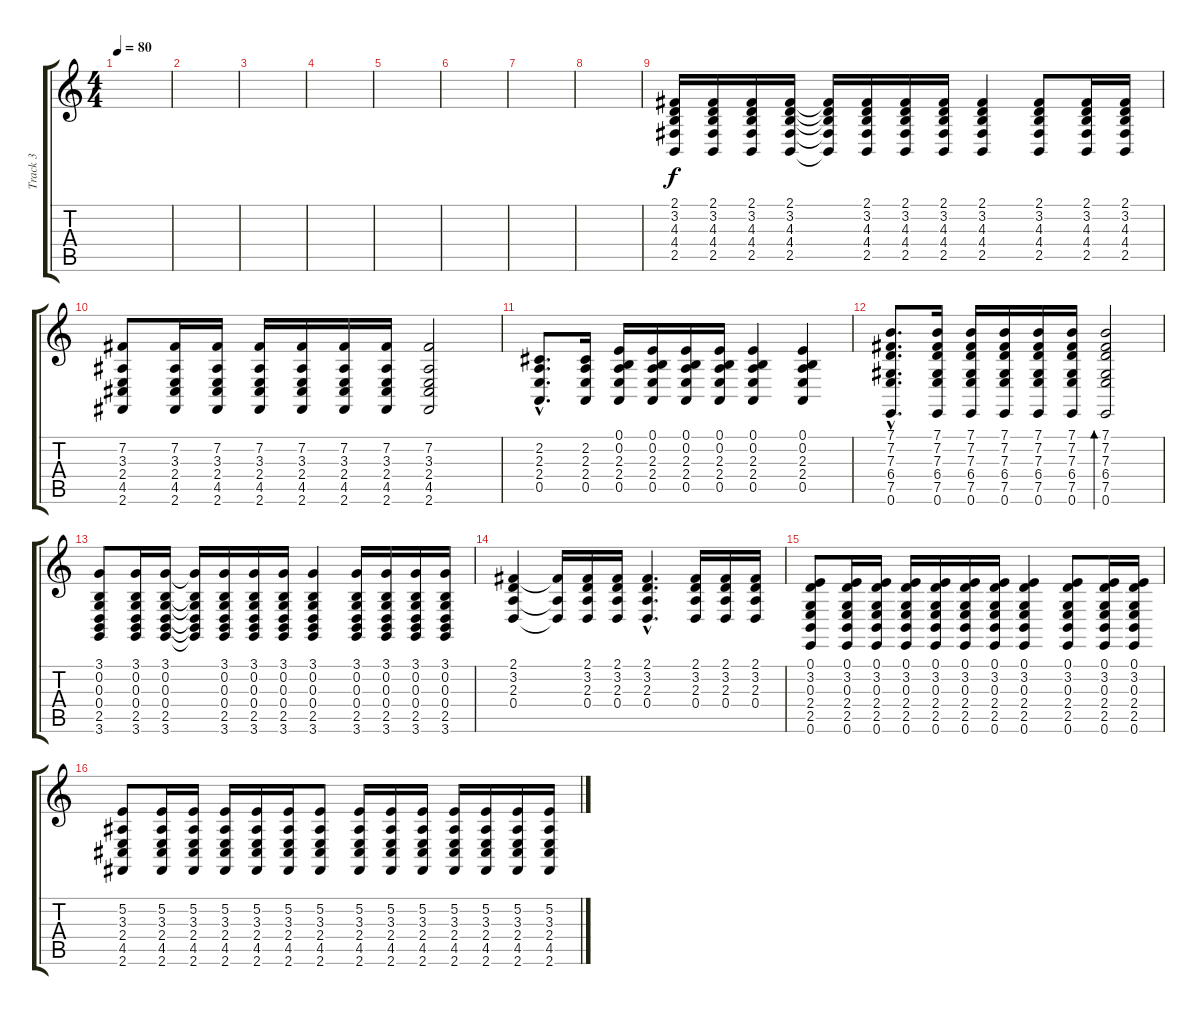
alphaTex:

\track ("Track 3" "Track 3") {instrument pad3polysynth}
\staff {score tabs}
\tuning (E4 B3 G3 D3 A2 E2) {hide}
\ts (4 4)
\tempo 80
\clef g2
\ks c
|
|
|
|
|
|
|
|
(2.1 3.2 4.3 4.4 2.5).16 (2.1 3.2 4.3 4.4 2.5).16 (2.1 3.2 4.3 4.4 2.5).16 (2.1 3.2 4.3 4.4 2.5).16 (2.1{t} 3.2{t} 4.3{t} 4.4{t} 2.5{t}).16 (2.1 3.2 4.3 4.4 2.5).16 (2.1 3.2 4.3 4.4 2.5).16 (2.1 3.2 4.3 4.4 2.5).16 (2.1 3.2 4.3 4.4 2.5).4 (2.1 3.2 4.3 4.4 2.5).8 (2.1 3.2 4.3 4.4 2.5).16 (2.1 3.2 4.3 4.4 2.5).16 |
(7.2 3.3 2.4 4.5 2.6).8 (7.2 3.3 2.4 4.5 2.6).16 (7.2 3.3 2.4 4.5 2.6).16 (7.2 3.3 2.4 4.5 2.6).16 (7.2 3.3 2.4 4.5 2.6).16 (7.2 3.3 2.4 4.5 2.6).16 (7.2 3.3 2.4 4.5 2.6).16 (7.2 3.3 2.4 4.5 2.6).2 |
(2.2{hac} 2.3{hac} 2.4{hac} 0.5{hac}).8{d} (2.2 2.3 2.4 0.5).16 (0.1 0.2 2.3 2.4 0.5).16 (0.1 0.2 2.3 2.4 0.5).16 (0.1 0.2 2.3 2.4 0.5).16 (0.1 0.2 2.3 2.4 0.5).16 (0.1 0.2 2.3 2.4 0.5).4 (0.1 0.2 2.3 2.4 0.5).4 |
(7.1{hac} 7.2{hac} 7.3{hac} 6.4{hac} 7.5{hac} 0.6{hac}).8{d} (7.1 7.2 7.3 6.4 7.5 0.6).16 (7.1 7.2 7.3 6.4 7.5 0.6).16 (7.1 7.2 7.3 6.4 7.5 0.6).16 (7.1 7.2 7.3 6.4 7.5 0.6).16 (7.1 7.2 7.3 6.4 7.5 0.6).16 (7.1 7.2 7.3 6.4 7.5 0.6).2{bd 120} |
(3.1 0.2 0.3 0.4 2.5 3.6).8 (3.1 0.2 0.3 0.4 2.5 3.6).16 (3.1 0.2 0.3 0.4 2.5 3.6).16 (3.1{t} 0.2{t} 0.3{t} 0.4{t} 2.5{t} 3.6{t}).16 (3.1 0.2 0.3 0.4 2.5 3.6).16 (3.1 0.2 0.3 0.4 2.5 3.6).16 (3.1 0.2 0.3 0.4 2.5 3.6).16 (3.1 0.2 0.3 0.4 2.5 3.6).4 (3.1 0.2 0.3 0.4 2.5 3.6).16 (3.1 0.2 0.3 0.4 2.5 3.6).16 (3.1 0.2 0.3 0.4 2.5 3.6).16 (3.1 0.2 0.3 0.4 2.5 3.6).16 |
(2.1 3.2 2.3 0.4).4 (2.1{t} 2.3{t} 0.4{t}).16 (2.1 3.2 2.3 0.4).16 (2.1 3.2 2.3 0.4).16 (2.1{hac} 3.2{hac} 2.3{hac} 0.4{hac}).4{d} (2.1 3.2 2.3 0.4).16 (2.1 3.2 2.3 0.4).16 (2.1 3.2 2.3 0.4).16 |
(0.1 3.2 0.3 2.4 2.5 0.6).8 (0.1 3.2 0.3 2.4 2.5 0.6).16 (0.1 3.2 0.3 2.4 2.5 0.6).16 (0.1 3.2 0.3 2.4 2.5 0.6).16 (0.1 3.2 0.3 2.4 2.5 0.6).16 (0.1 3.2 0.3 2.4 2.5 0.6).16 (0.1 3.2 0.3 2.4 2.5 0.6).16 (0.1 3.2 0.3 2.4 2.5 0.6).4 (0.1 3.2 0.3 2.4 2.5 0.6).8 (0.1 3.2 0.3 2.4 2.5 0.6).16 (0.1 3.2 0.3 2.4 2.5 0.6).16 |
(5.2 3.3 2.4 4.5 2.6).8 (5.2 3.3 2.4 4.5 2.6).16 (5.2 3.3 2.4 4.5 2.6).16 (5.2 3.3 2.4 4.5 2.6).16 (5.2 3.3 2.4 4.5 2.6).16 (5.2 3.3 2.4 4.5 2.6).16 (5.2 3.3 2.4 4.5 2.6).8 (5.2 3.3 2.4 4.5 2.6).16 (5.2 3.3 2.4 4.5 2.6).16 (5.2 3.3 2.4 4.5 2.6).16 (5.2 3.3 2.4 4.5 2.6).16 (5.2 3.3 2.4 4.5 2.6).16 (5.2 3.3 2.4 4.5 2.6).16 (5.2 3.3 2.4 4.5 2.6).16
